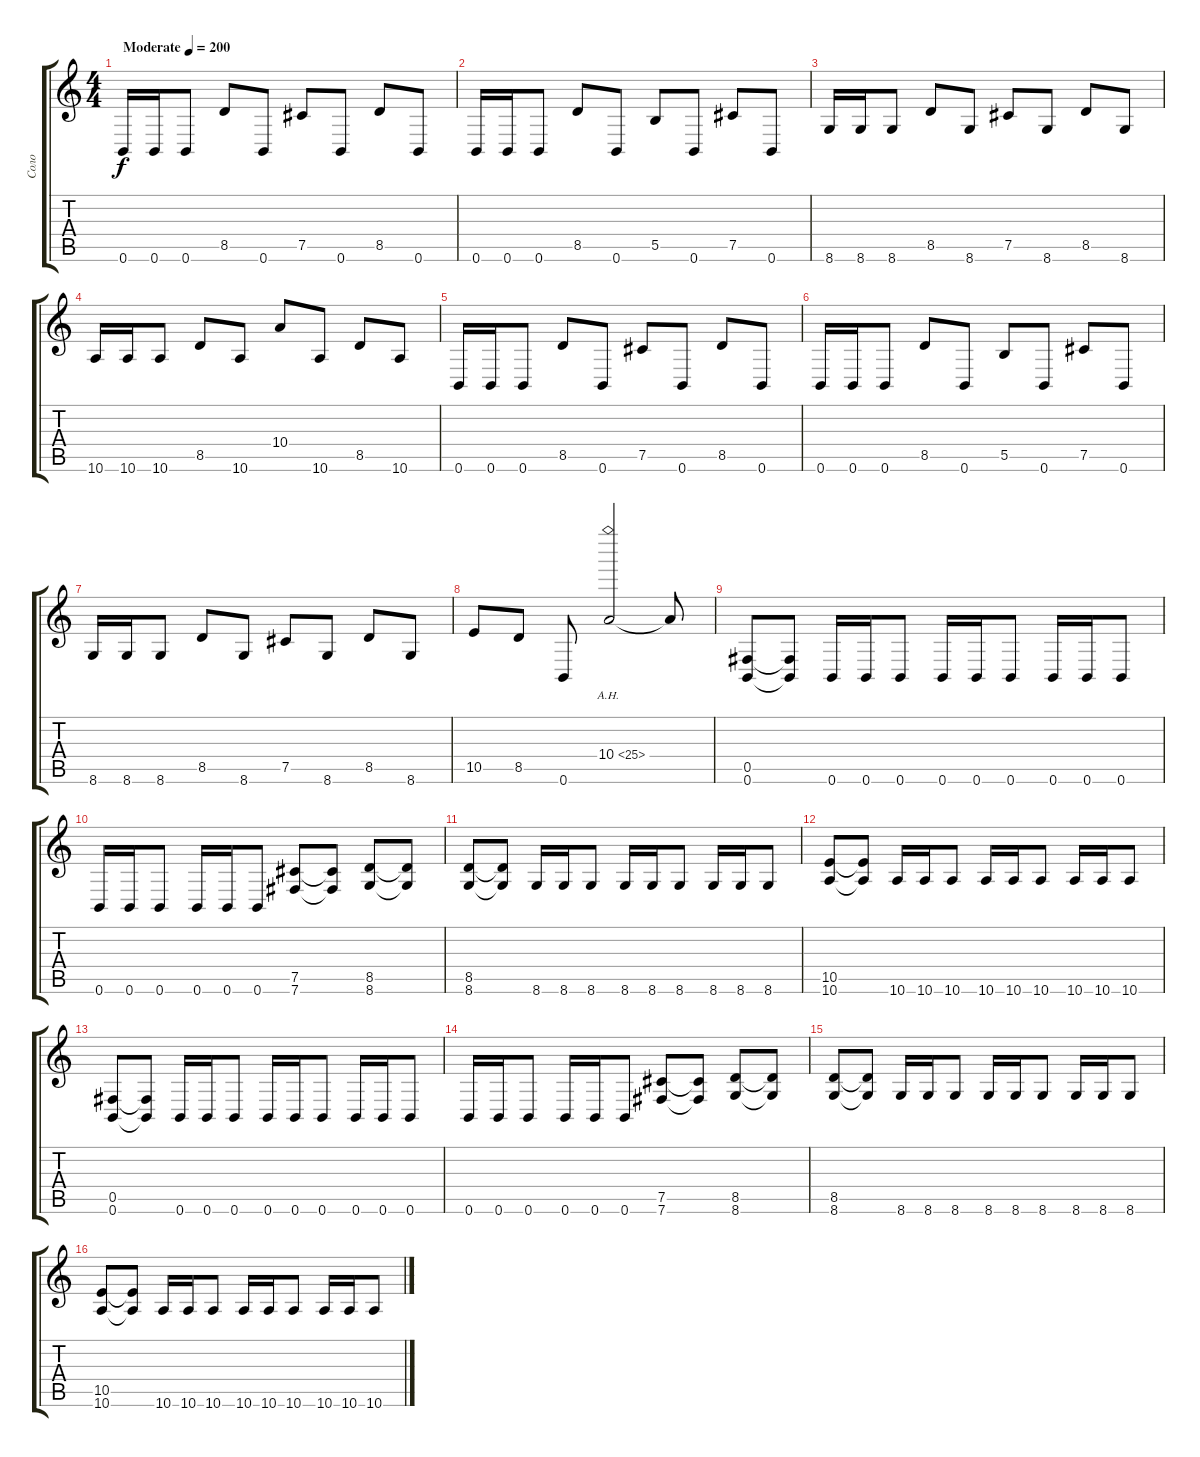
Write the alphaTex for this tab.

\track ("Соло" "Соло") {instrument overdrivenguitar}
\staff {score tabs}
\tuning (Db4 Ab3 E3 B2 Gb2 B1) {hide}
\ts (4 4)
\tempo (200 "Moderate")
\clef g2
\ks c
0.6.16{txt "" dy f instrument overdrivenguitar} 0.6.16 0.6.8 8.5.8 0.6.8 7.5.8 0.6.8 8.5.8 0.6.8 |
0.6.16 0.6.16 0.6.8 8.5.8 0.6.8 5.5.8 0.6.8 7.5.8 0.6.8 |
8.6.16 8.6.16 8.6.8 8.5.8 8.6.8 7.5.8 8.6.8 8.5.8 8.6.8 |
10.6.16 10.6.16 10.6.8 8.5.8 10.6.8 10.4.8 10.6.8 8.5.8 10.6.8 |
0.6.16 0.6.16 0.6.8 8.5.8 0.6.8 7.5.8 0.6.8 8.5.8 0.6.8 |
0.6.16 0.6.16 0.6.8 8.5.8 0.6.8 5.5.8 0.6.8 7.5.8 0.6.8 |
8.6.16 8.6.16 8.6.8 8.5.8 8.6.8 7.5.8 8.6.8 8.5.8 8.6.8 |
10.5.8 8.5.8 0.6.8 10.4{ah 15}.2 10.4{t}.8 |
(0.5 0.6).8 (0.5{t} 0.6{t}).8 0.6.16 0.6.16 0.6.8 0.6.16 0.6.16 0.6.8 0.6.16 0.6.16 0.6.8 |
0.6.16 0.6.16 0.6.8 0.6.16 0.6.16 0.6.8 (7.5 7.6).8 (7.5{t} 7.6{t}).8 (8.5 8.6).8 (8.5{t} 8.6{t}).8 |
(8.5 8.6).8 (8.5{t} 8.6{t}).8 8.6.16 8.6.16 8.6.8 8.6.16 8.6.16 8.6.8 8.6.16 8.6.16 8.6.8 |
(10.5 10.6).8 (10.5{t} 10.6{t}).8 10.6.16 10.6.16 10.6.8 10.6.16 10.6.16 10.6.8 10.6.16 10.6.16 10.6.8 |
(0.5 0.6).8 (0.5{t} 0.6{t}).8 0.6.16 0.6.16 0.6.8 0.6.16 0.6.16 0.6.8 0.6.16 0.6.16 0.6.8 |
0.6.16 0.6.16 0.6.8 0.6.16 0.6.16 0.6.8 (7.5 7.6).8 (7.5{t} 7.6{t}).8 (8.5 8.6).8 (8.5{t} 8.6{t}).8 |
(8.5 8.6).8 (8.5{t} 8.6{t}).8 8.6.16 8.6.16 8.6.8 8.6.16 8.6.16 8.6.8 8.6.16 8.6.16 8.6.8 |
(10.5 10.6).8 (10.5{t} 10.6{t}).8 10.6.16 10.6.16 10.6.8 10.6.16 10.6.16 10.6.8 10.6.16 10.6.16 10.6.8
